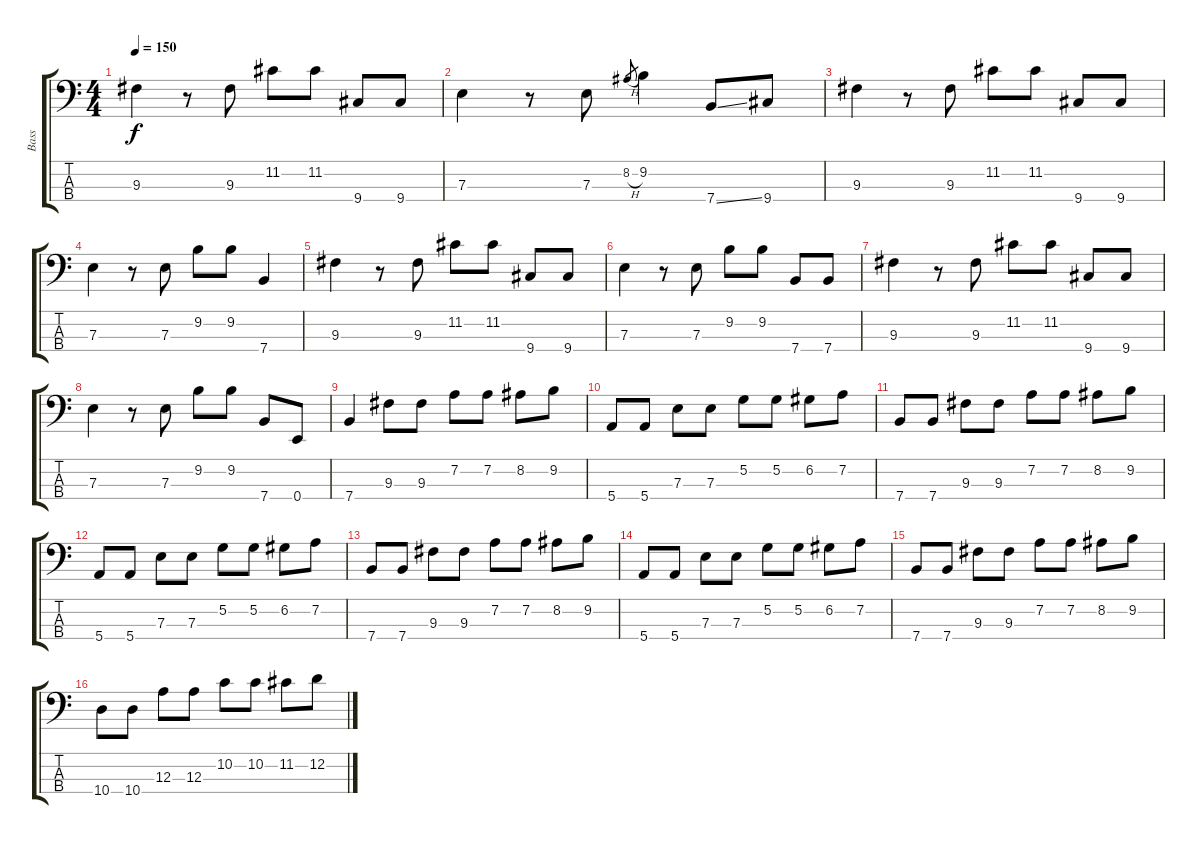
\track ("Bass" "Bass") {instrument electricbassfinger}
\staff {score tabs}
\tuning (G2 D2 A1 E1) {hide}
\ts (4 4)
\tempo 150
\clef f4
\ks c
9.3.4{dy f} r.8 9.3.8 11.2.8 11.2.8 9.4.8 9.4.8 |
7.3.4 r.8 7.3.8 8.2{h}.8{gr} 9.2.4 7.4{ss}.8 9.4.8 |
9.3.4 r.8 9.3.8 11.2.8 11.2.8 9.4.8 9.4.8 |
7.3.4 r.8 7.3.8 9.2.8 9.2.8 7.4.4 |
9.3.4 r.8 9.3.8 11.2.8 11.2.8 9.4.8 9.4.8 |
7.3.4 r.8 7.3.8 9.2.8 9.2.8 7.4.8 7.4.8 |
9.3.4 r.8 9.3.8 11.2.8 11.2.8 9.4.8 9.4.8 |
7.3.4 r.8 7.3.8 9.2.8 9.2.8 7.4.8 0.4.8 |
7.4.4 9.3.8 9.3.8 7.2.8 7.2.8 8.2.8 9.2.8 |
5.4.8 5.4.8 7.3.8 7.3.8 5.2.8 5.2.8 6.2.8 7.2.8 |
7.4.8 7.4.8 9.3.8 9.3.8 7.2.8 7.2.8 8.2.8 9.2.8 |
5.4.8 5.4.8 7.3.8 7.3.8 5.2.8 5.2.8 6.2.8 7.2.8 |
7.4.8 7.4.8 9.3.8 9.3.8 7.2.8 7.2.8 8.2.8 9.2.8 |
5.4.8 5.4.8 7.3.8 7.3.8 5.2.8 5.2.8 6.2.8 7.2.8 |
7.4.8 7.4.8 9.3.8 9.3.8 7.2.8 7.2.8 8.2.8 9.2.8 |
10.4.8 10.4.8 12.3.8 12.3.8 10.2.8 10.2.8 11.2.8 12.2.8
